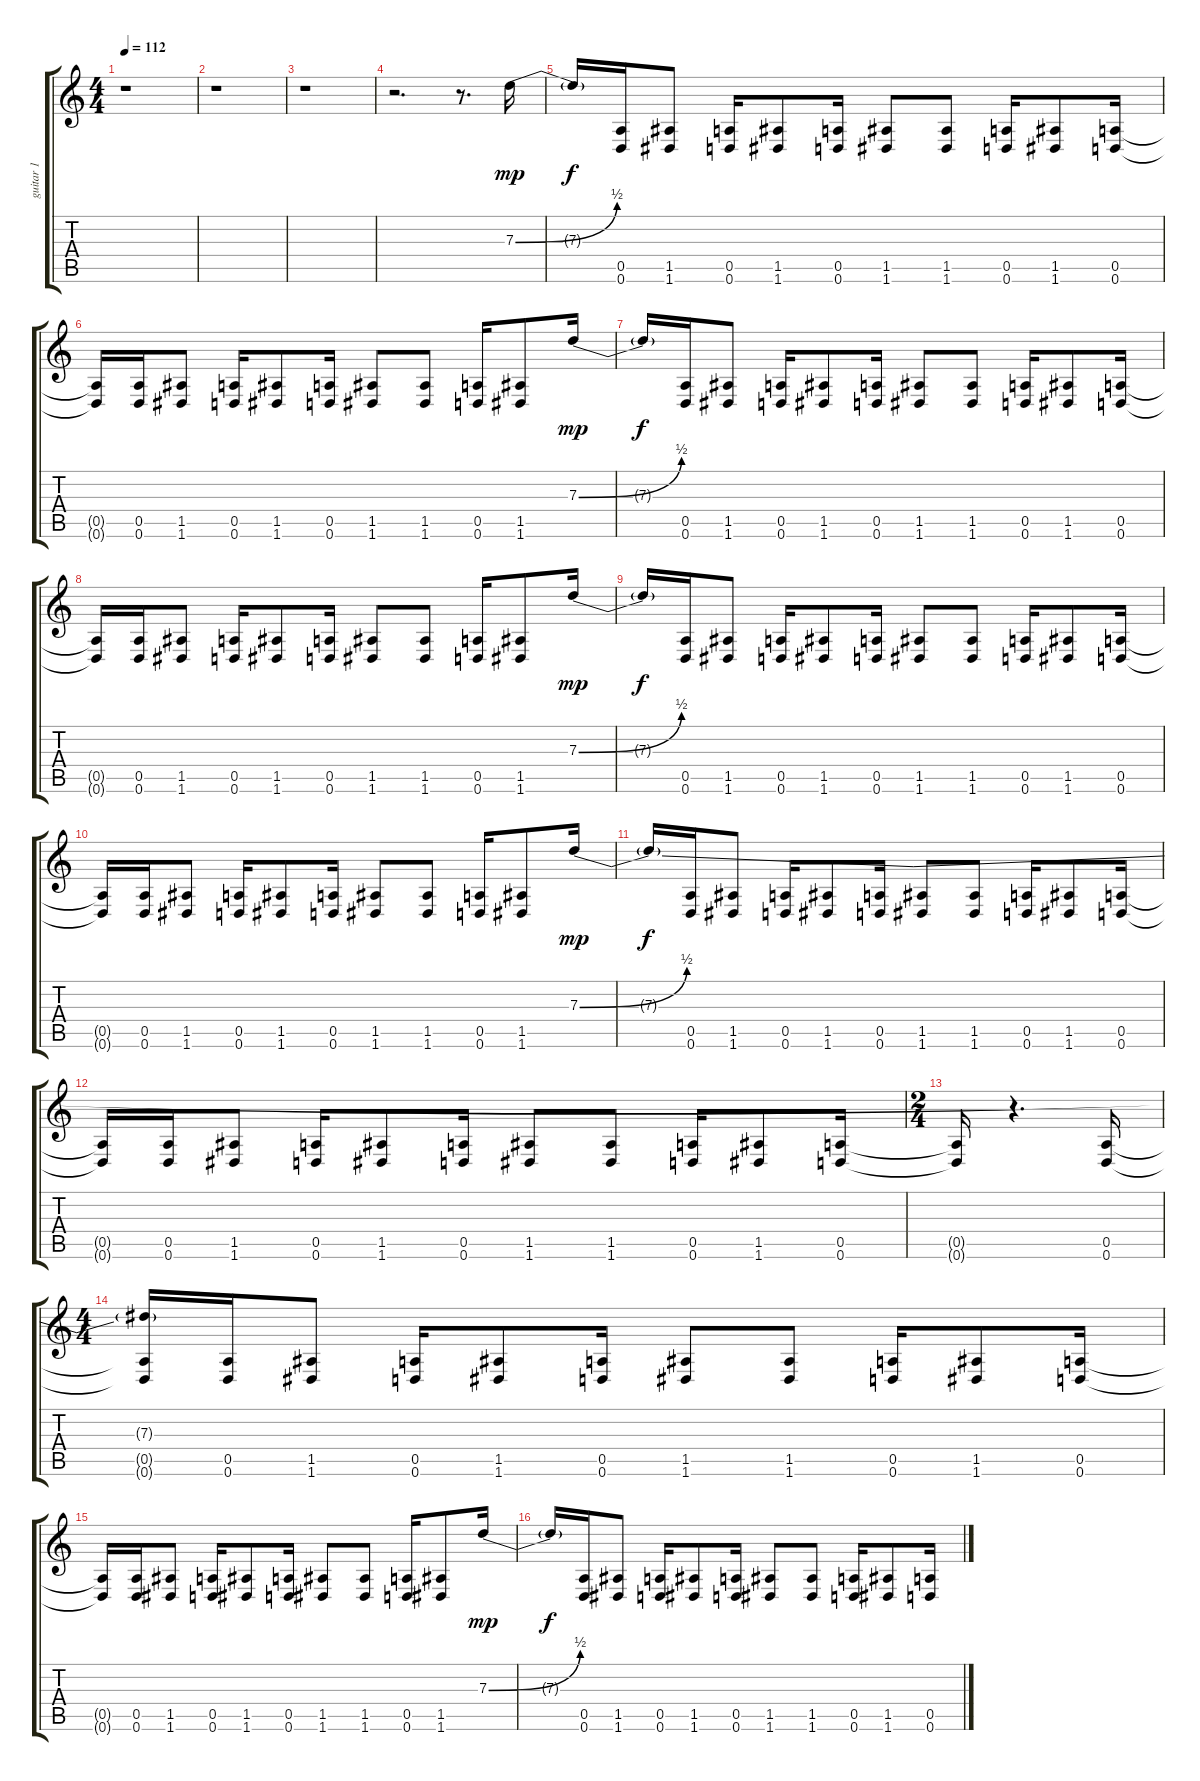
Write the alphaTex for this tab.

\track ("guitar 1" "guitar 1") {instrument distortionguitar}
\staff {score tabs}
\tuning (E4 B3 G3 D3 A2 D2) {hide}
\ts (4 4)
\tempo 112
\clef g2
\ks c
r.1{dy mp instrument distortionguitar} |
r.1 |
r.1 |
r.2{d} r.8{d} 7.3{be (bend 0 0 60 2)}.16{instrument guitarharmonics} |
7.3{t}.16{dy f} (0.5 0.6).16{instrument distortionguitar} (1.5 1.6).8 (0.5 0.6).16 (1.5 1.6).8 (0.5 0.6).16 (1.5 1.6).8 (1.5 1.6).8 (0.5 0.6).16 (1.5 1.6).8 (0.5 0.6).16 |
(0.5{t} 0.6{t}).16 (0.5 0.6).16 (1.5 1.6).8 (0.5 0.6).16 (1.5 1.6).8 (0.5 0.6).16 (1.5 1.6).8 (1.5 1.6).8 (0.5 0.6).16 (1.5 1.6).8 7.3{be (bend 0 0 60 2)}.16{dy mp instrument guitarharmonics} |
7.3{t}.16{dy f} (0.5 0.6).16{instrument distortionguitar} (1.5 1.6).8 (0.5 0.6).16 (1.5 1.6).8 (0.5 0.6).16 (1.5 1.6).8 (1.5 1.6).8 (0.5 0.6).16 (1.5 1.6).8 (0.5 0.6).16 |
(0.5{t} 0.6{t}).16 (0.5 0.6).16 (1.5 1.6).8 (0.5 0.6).16 (1.5 1.6).8 (0.5 0.6).16 (1.5 1.6).8 (1.5 1.6).8 (0.5 0.6).16 (1.5 1.6).8 7.3{be (bend 0 0 60 2)}.16{dy mp instrument guitarharmonics} |
7.3{t}.16{dy f} (0.5 0.6).16{instrument distortionguitar} (1.5 1.6).8 (0.5 0.6).16 (1.5 1.6).8 (0.5 0.6).16 (1.5 1.6).8 (1.5 1.6).8 (0.5 0.6).16 (1.5 1.6).8 (0.5 0.6).16 |
(0.5{t} 0.6{t}).16 (0.5 0.6).16 (1.5 1.6).8 (0.5 0.6).16 (1.5 1.6).8 (0.5 0.6).16 (1.5 1.6).8 (1.5 1.6).8 (0.5 0.6).16 (1.5 1.6).8 7.3{be (bend 0 0 60 2)}.16{dy mp instrument guitarharmonics} |
7.3{t}.16{dy f} (0.5 0.6).16{instrument distortionguitar} (1.5 1.6).8 (0.5 0.6).16 (1.5 1.6).8 (0.5 0.6).16 (1.5 1.6).8 (1.5 1.6).8 (0.5 0.6).16 (1.5 1.6).8 (0.5 0.6).16 |
(0.5{t} 0.6{t}).16 (0.5 0.6).16 (1.5 1.6).8 (0.5 0.6).16 (1.5 1.6).8 (0.5 0.6).16 (1.5 1.6).8 (1.5 1.6).8 (0.5 0.6).16 (1.5 1.6).8 (0.5 0.6).16 |
\ts (2 4)
(0.5{t} 0.6{t}).16 r.4{d} (0.5 0.6).16 |
\ts (4 4)
(7.3{t} 0.5{t} 0.6{t}).16 (0.5 0.6).16 (1.5 1.6).8 (0.5 0.6).16 (1.5 1.6).8 (0.5 0.6).16 (1.5 1.6).8 (1.5 1.6).8 (0.5 0.6).16 (1.5 1.6).8 (0.5 0.6).16 |
(0.5{t} 0.6{t}).16 (0.5 0.6).16 (1.5 1.6).8 (0.5 0.6).16 (1.5 1.6).8 (0.5 0.6).16 (1.5 1.6).8 (1.5 1.6).8 (0.5 0.6).16 (1.5 1.6).8 7.3{be (bend 0 0 60 2)}.16{dy mp instrument guitarharmonics} |
7.3{t}.16{dy f} (0.5 0.6).16{instrument distortionguitar} (1.5 1.6).8 (0.5 0.6).16 (1.5 1.6).8 (0.5 0.6).16 (1.5 1.6).8 (1.5 1.6).8 (0.5 0.6).16 (1.5 1.6).8 (0.5 0.6).16
